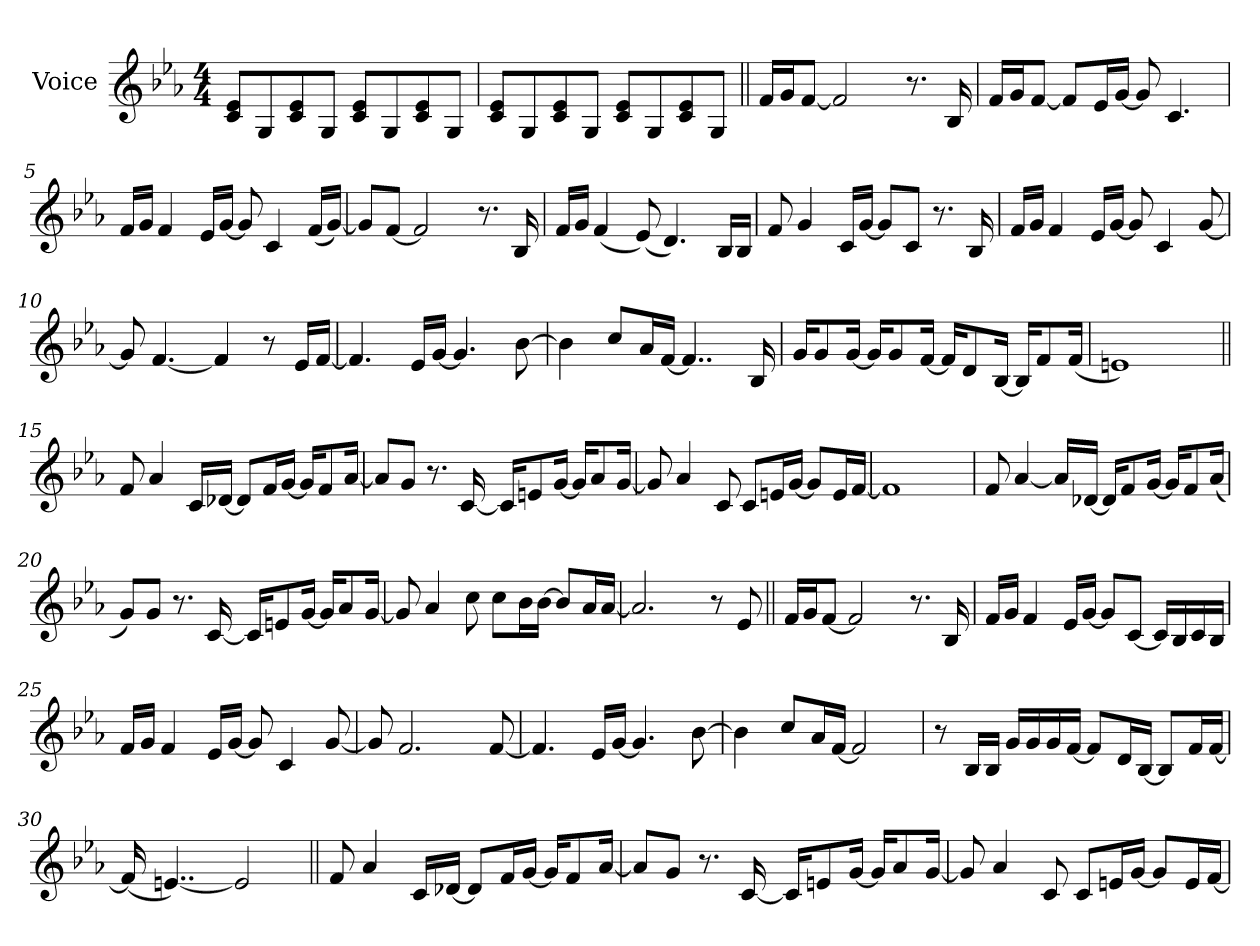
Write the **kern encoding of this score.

**kern
*part1
*staff1
*I"Voice
*I'Vc.
*clefG2
*k[b-e-a-]
*M4/4
*MM75
=1
8c! 8e-!L
8G!
8c! 8e-!
8G!J
8c! 8e-!L
8G!
8c! 8e-!
8G!J
=2
8c! 8e-!L
8G!
8c! 8e-!
8G!J
8c! 8e-!L
8G!
8c! 8e-!
8G!J
=3||
16fLL
16gJ
[8fJ
2f]
8.r
16B-
=4
16fLL
16gJ
[8fJ
8fL]
16e-L
[16gJJ
8g]
4.c
=5
16fLL
16gJJ
4f
16e-LL
[16gJJ
8g]
4c
(16fLL
[16gJJ)
=6
8gL]
[8fJ
2f]
8.r
16B-
=7
16fLL
16gJJ
(4f
(8e-)
4.d)
16B-LL
16B-JJ
=8
8f
4g
16cLL
[16gJJ
8gL]
8cJ
8.r
16B-
=9
16fLL
16gJJ
4f
16e-LL
[16gJJ
8g]
4c
[8g
=10
8g]
[4.f
4f]
8r
16e-LL
[16fJJ
=11
4.f]
16e-LL
[16gJJ
4.g]
[8b-
=12
4b-]
8ccL
16a-L
[16fJJ
4..f]
16B-
=13
16gKL
8g
[16gJk
16gKL]
8g
[16fJk
16fKL]
8d
[16B-Jk
16B-KL]
8f
(16fJk
=14
1en)
=15||
8f
4a-
16cLL
[16d-XJJ
8d-L]
16fL
[16gJJ
16gKL]
8f
[16a-Jk
=16
8a-L]
8gJ
8.r
[16c
16cKL]
8en
[16gJk
16gKL]
8a-
[16gJk
=17
8g]
4a-
8c
8cL
16enL
[16gJJ
8gL]
16eL
[16fJJ
=18
1f]
=19
8f
[4a-
16a-LL]
[16d-XJJ
16d-KL]
8f
[16gJk
16gKL]
8f
(16a-Jk
=20
8gL)
8gJ
8.r
[16c
16cKL]
8en
[16gJk
16gKL]
8a-
[16gJk
=21
8g]
4a-
8cc
8ccL
16b-L
[16b-JJ
8b-L]
16a-L
[16a-JJ
=22
2.a-]
8r
8e-
=23||
16fLL
16gJ
[8fJ
2f]
8.r
16B-
=24
16fLL
16gJJ
4f
16e-LL
[16gJJ
8gL]
[8cJ
16cLL]
16B-
16c
16B-JJ
=25
16fLL
16gJJ
4f
16e-LL
[16gJJ
8g]
4c
[8g
=26
8g]
2.f
[8f
=27
4.f]
16e-LL
[16gJJ
4.g]
[8b-
=28
4b-]
8ccL
16a-L
[16fJJ
2f]
=29
8r
16B-LL
16B-JJ
16gLL
16g
16g
[16fJJ
8fL]
16dL
[16B-JJ
8B-L]
16fL
[16fJJ
=30
(16f]
[4..en)
2e]
=31||
8f
4a-
16cLL
[16d-XJJ
8d-L]
16fL
[16gJJ
16gKL]
8f
[16a-Jk
=32
8a-L]
8gJ
8.r
[16c
16cKL]
8en
[16gJk
16gKL]
8a-
[16gJk
=33
8g]
4a-
8c
8cL
16enL
[16gJJ
8gL]
16eL
[16fJJ
=
*-
